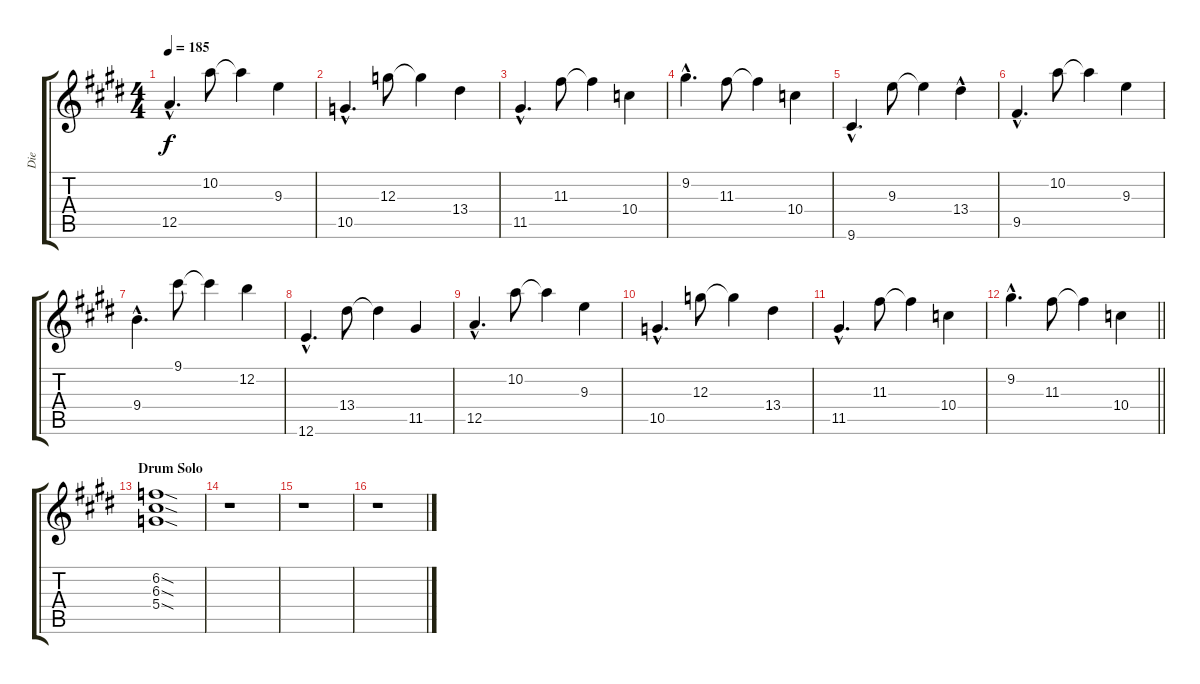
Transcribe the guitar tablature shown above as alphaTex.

\track ("Die" "Die") {instrument overdrivenguitar}
\staff {score tabs}
\tuning (E4 B3 G3 D3 A2 E2) {hide}
\ts (4 4)
\tempo 185
\clef g2
\ks e
12.5{hac}.4{d dy f} 10.2.8 10.2{t}.4 9.3.4 |
10.5{hac}.4{d} 12.3.8 12.3{t}.4 13.4.4 |
11.5{hac}.4{d} 11.3.8 11.3{t}.4 10.4.4 |
9.2{hac}.4{d} 11.3.8 11.3{t}.4 10.4.4 |
9.6{hac}.4{d volume 16 instrument acousticguitarsteel} 9.3.8 9.3{t}.4 13.4{hac}.4 |
9.5{hac}.4{d} 10.2.8 10.2{t}.4 9.3.4 |
9.4{hac}.4{d} 9.1.8 9.1{t}.4 12.2.4 |
12.6{hac}.4{d} 13.4.8 13.4{t}.4 11.5.4 |
12.5{hac}.4{d} 10.2.8 10.2{t}.4 9.3.4 |
10.5{hac}.4{d} 12.3.8 12.3{t}.4 13.4.4 |
11.5{hac}.4{d} 11.3.8 11.3{t}.4 10.4.4 |
\barLineRight lightlight
9.2{hac}.4{d} 11.3.8 11.3{t}.4 10.4.4 |
\section ("" "Drum Solo")
(6.2{sod} 6.3{sod} 5.4{sod}).1{volume 11 instrument distortionguitar} |
r.1 |
r.1 |
r.1
